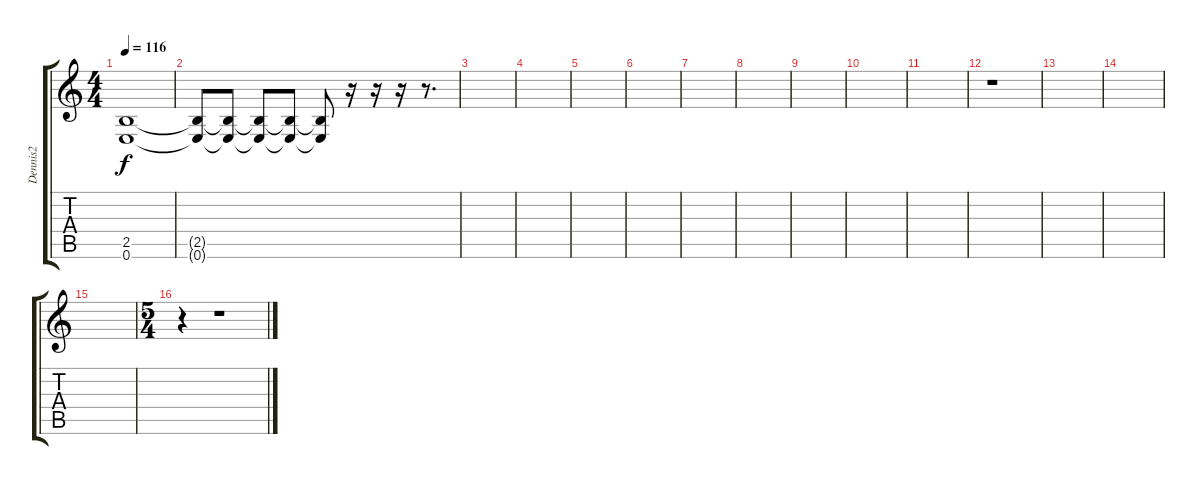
\track ("Dennis2" "Dennis2") {instrument distortionguitar}
\staff {score tabs}
\tuning (E4 B3 G3 D3 A2 E2) {hide}
\ts (4 4)
\tempo 116
\clef g2
\ks c
(2.5 0.6).1{dy f} |
(2.5{t} 0.6{t}).8 (2.5{t} 0.6{t}).8 (2.5{t} 0.6{t}).8 (2.5{t} 0.6{t}).8 (2.5{t} 0.6{t}).8 r.16 r.16 r.16 r.8{d} |
|
|
|
|
|
|
|
|
|
r.1{volume 8} |
|
|
|
\ts (5 4)
r.4{volume 8} r.1
